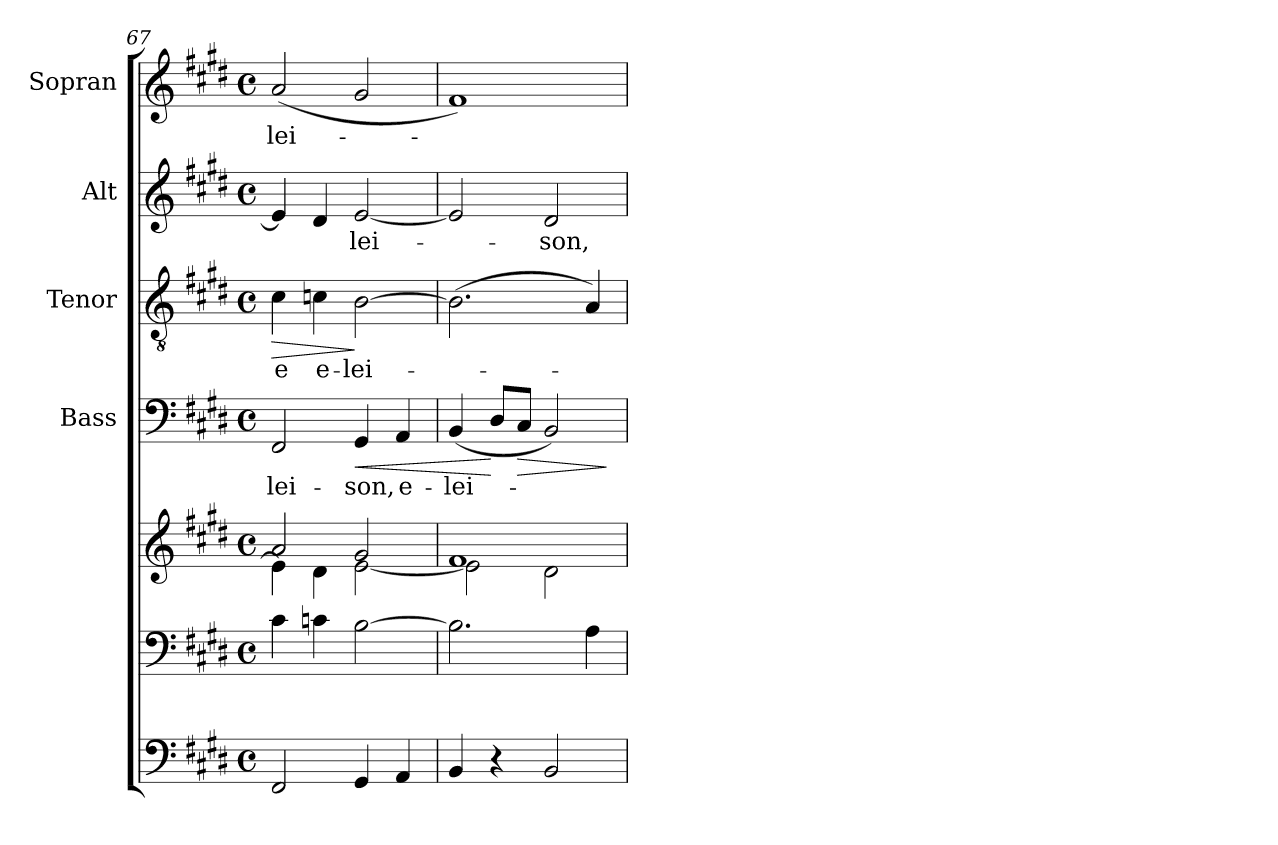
**kern	**kern	**kern	**kern	**text	**dynam	**kern	**text	**dynam	**kern	**text	**kern	**text
*part6	*part5	*part5	*part4	*part4	*part4	*part3	*part3	*part3	*part2	*part2	*part1	*part1
*staff7	*staff6	*staff5	*staff4	*staff4	*staff4	*staff3	*staff3	*staff3	*staff2	*staff2	*staff1	*staff1
*	*	*	*I"Bass	*	*	*I"Tenor	*	*	*I"Alt	*	*I"Sopran	*
*	*	*	*I'B.	*	*	*I'T.	*	*	*I'A.	*	*I'S.	*
*clefF4	*clefF4	*clefG2	*clefF4	*	*	*clefGv2	*	*	*clefG2	*	*clefG2	*
*ITrd7c12	*	*	*	*	*	*	*	*	*	*	*	*
*k[f#c#g#d#]	*k[f#c#g#d#]	*k[f#c#g#d#]	*k[f#c#g#d#]	*	*	*k[f#c#g#d#]	*	*	*k[f#c#g#d#]	*	*k[f#c#g#d#]	*
*E:	*E:	*E:	*E:	*	*	*E:	*	*	*E:	*	*E:	*
*M4/4	*M4/4	*M4/4	*M4/4	*	*	*M4/4	*	*	*M4/4	*	*M4/4	*
*met(c)	*met(c)	*met(c)	*met(c)	*	*	*met(c)	*	*	*met(c)	*	*met(c)	*
=67	=67	=67	=67	=67	=67	=67	=67	=67	=67	=67	=67	=67
*	*	*^	*	*	*	*	*	*	*	*	*	*
!	!	!	!	!	!LO:LY:b	!	!	!LO:LY:b	!LO:HP:b	!	!	!	!LO:LY:b
2FFF#/	4c#\	2a/	4e\]	2FF#/	-lei-	.	4c#\	-e	>	4e/]	.	(<2a/	-lei-
!	!	!	!	!	!	!	!	!LO:LY:b	!	!	!	!	!
.	4cn\	.	4d#\	.	.	.	4cn\	e-	.	4d#/	.	.	.
!	!	!	!	!	!LO:LY:b	!LO:HP:b	!	!LO:LY:b	!	!	!LO:LY:b	!	!
4GGG#/	[2B\	2g#/	[<2e\	4GG#/	-son,	<	[2B\	-lei-	]	[2e/	-lei-	2g#/	.
!	!	!	!	!	!LO:LY:b	!	!	!	!	!	!	!	!
4AAA/	.	.	.	4AA/	e-	.	.	.	.	.	.	.	.
=68	=68	=68	=68	=68	=68	=68	=68	=68	=68	=68	=68	=68	=68
!	!	!	!	!	!LO:LY:b	!	!	!	!	!	!	!	!
4BBB/	2.B\]	1f#	2e\]	(<4BB/	-lei-	.	(>2.B\]	.	.	2e/]	.	1f#)	.
4r	.	.	.	8D#/L	.	[	.	.	.	.	.	.	.
!	!	!	!	!	!	!LO:HP:b	!	!	!	!	!	!	!
.	.	.	.	8C#/J	.	>	.	.	.	.	.	.	.
!	!	!	!	!	!	!	!	!	!	!	!LO:LY:b	!	!
2BBB/	.	.	2d#\	2BB/)	.	.	.	.	.	2d#/	-son,	.	.
.	4A\	.	.	.	.	.	4A/)	.	.	.	.	.	.
*	*	*v	*v	*	*	*	*	*	*	*	*	*	*
.	.	.	.	.	]	.	.	.	.	.	.	.
=	=	=	=	=	=	=	=	=	=	=	=	=
*-	*-	*-	*-	*-	*-	*-	*-	*-	*-	*-	*-	*-
